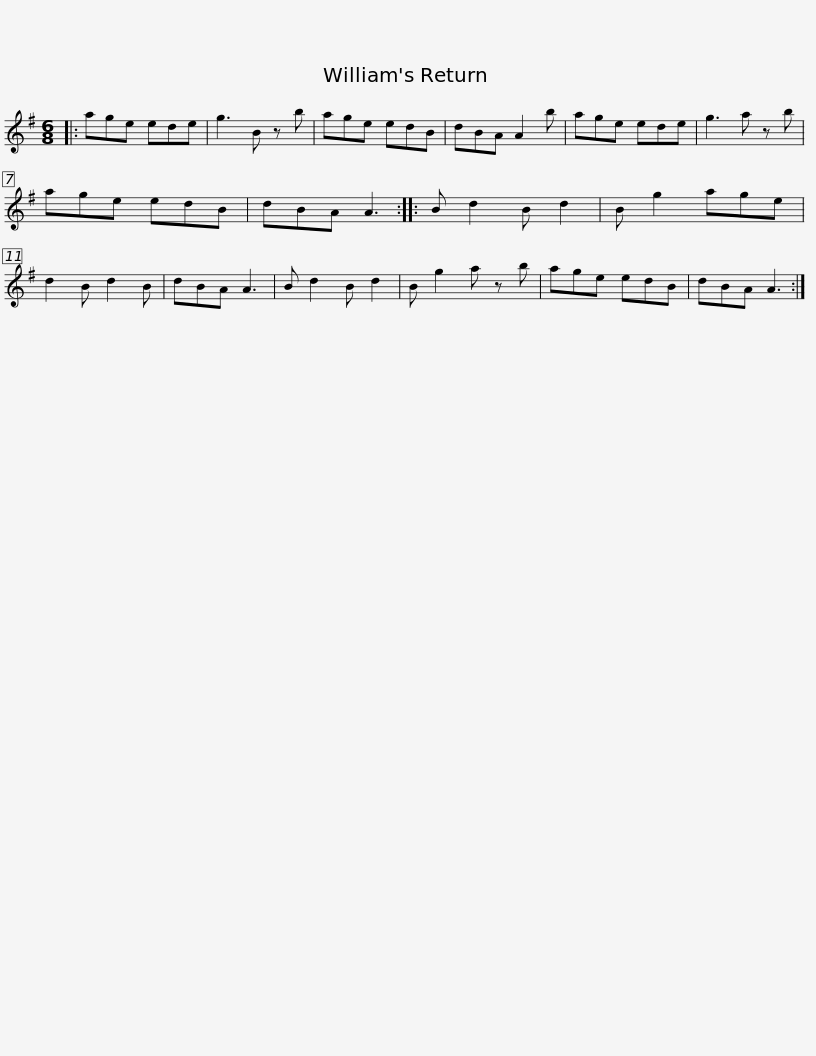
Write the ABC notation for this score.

X:1
L:1/8
M:6/8
I:linebreak $
K:G
V:1 treble
V:1
|: age ede | g3 B z b | age edB | dBA A2 b | age ede | %5
 g3 a z b | age edB |$ dBA A3 :: B d2 B d2 | B g2 age | %10
 d2 B d2 B | dBA A3 | B d2 B d2 | B g2 a z b | age edB | %15
 dBA A3 :| %16
